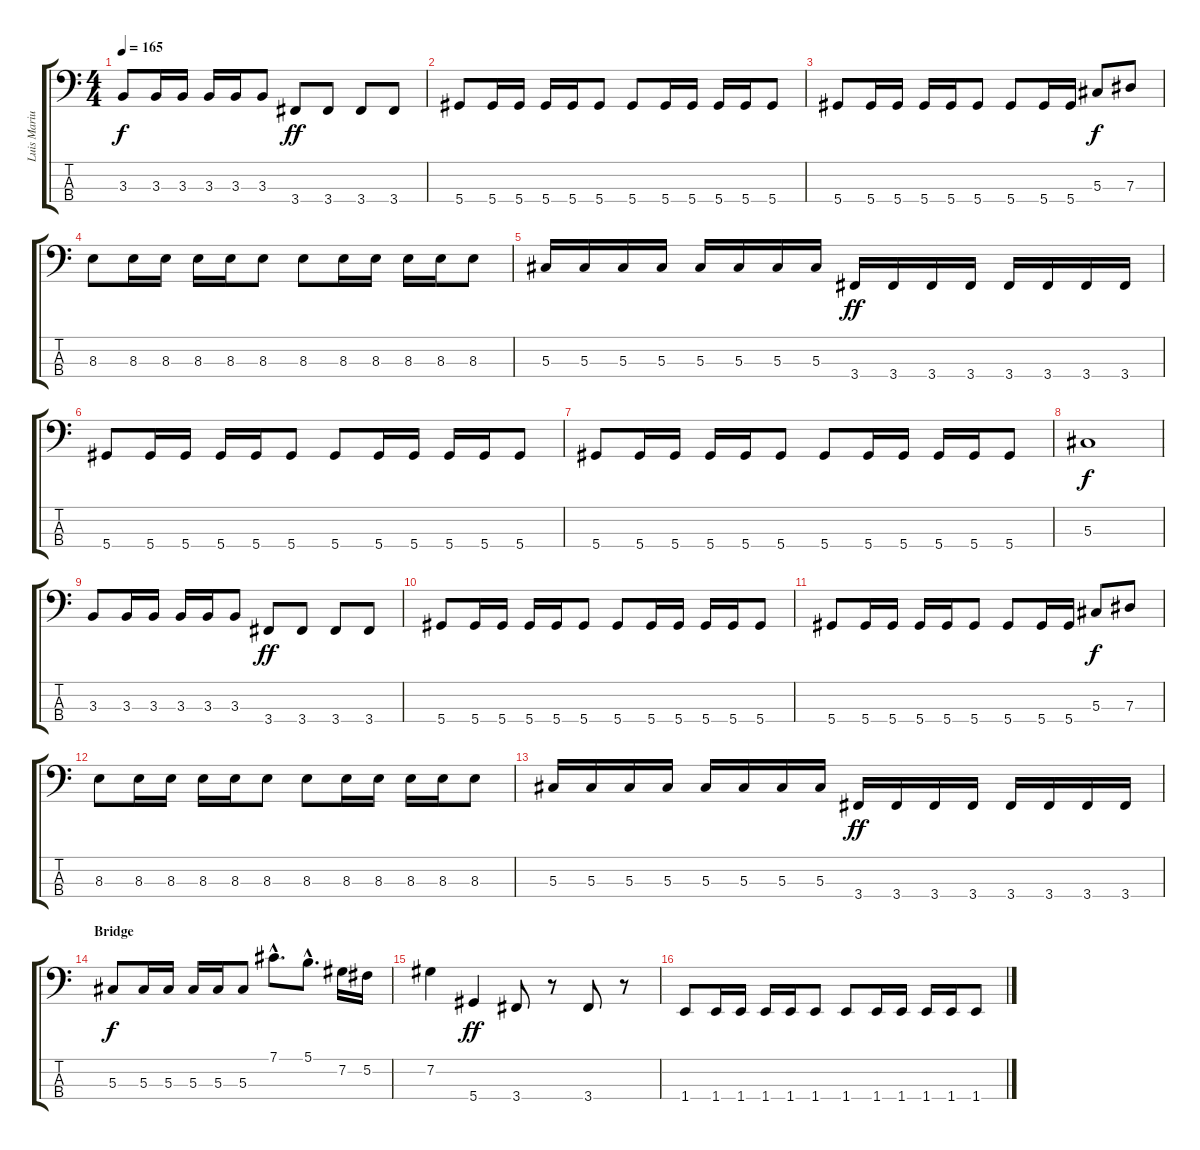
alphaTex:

\track ("Luis Mariutti" "Luis Mariu") {instrument electricbassfinger}
\staff {score tabs}
\tuning (Gb2 Db2 Ab1 Eb1) {hide}
\ts (4 4)
\tempo 165
\clef f4
\ks c
3.3.8{dy f} 3.3.16 3.3.16 3.3.16 3.3.16 3.3.8 3.4.8{dy ff} 3.4.8 3.4.8 3.4.8 |
5.4.8 5.4.16 5.4.16 5.4.16 5.4.16 5.4.8 5.4.8 5.4.16 5.4.16 5.4.16 5.4.16 5.4.8 |
5.4.8 5.4.16 5.4.16 5.4.16 5.4.16 5.4.8 5.4.8 5.4.16 5.4.16 5.3.8{dy f} 7.3.8 |
8.3.8 8.3.16 8.3.16 8.3.16 8.3.16 8.3.8 8.3.8 8.3.16 8.3.16 8.3.16 8.3.16 8.3.8 |
5.3.16 5.3.16 5.3.16 5.3.16 5.3.16 5.3.16 5.3.16 5.3.16 3.4.16{dy ff} 3.4.16 3.4.16 3.4.16 3.4.16 3.4.16 3.4.16 3.4.16 |
5.4.8 5.4.16 5.4.16 5.4.16 5.4.16 5.4.8 5.4.8 5.4.16 5.4.16 5.4.16 5.4.16 5.4.8 |
5.4.8 5.4.16 5.4.16 5.4.16 5.4.16 5.4.8 5.4.8 5.4.16 5.4.16 5.4.16 5.4.16 5.4.8 |
5.3.1{dy f} |
3.3.8 3.3.16 3.3.16 3.3.16 3.3.16 3.3.8 3.4.8{dy ff} 3.4.8 3.4.8 3.4.8 |
5.4.8 5.4.16 5.4.16 5.4.16 5.4.16 5.4.8 5.4.8 5.4.16 5.4.16 5.4.16 5.4.16 5.4.8 |
5.4.8 5.4.16 5.4.16 5.4.16 5.4.16 5.4.8 5.4.8 5.4.16 5.4.16 5.3.8{dy f} 7.3.8 |
8.3.8 8.3.16 8.3.16 8.3.16 8.3.16 8.3.8 8.3.8 8.3.16 8.3.16 8.3.16 8.3.16 8.3.8 |
5.3.16 5.3.16 5.3.16 5.3.16 5.3.16 5.3.16 5.3.16 5.3.16 3.4.16{dy ff} 3.4.16 3.4.16 3.4.16 3.4.16 3.4.16 3.4.16 3.4.16 |
\section ("" "Bridge")
5.3.8{dy f} 5.3.16 5.3.16 5.3.16 5.3.16 5.3.8 7.1{hac}.8{d} 5.1{hac}.8{d} 7.2.16 5.2.16 |
7.2.4 5.4.4{dy ff} 3.4.8 r.8 3.4.8 r.8 |
1.4.8 1.4.16 1.4.16 1.4.16 1.4.16 1.4.8 1.4.8 1.4.16 1.4.16 1.4.16 1.4.16 1.4.8
